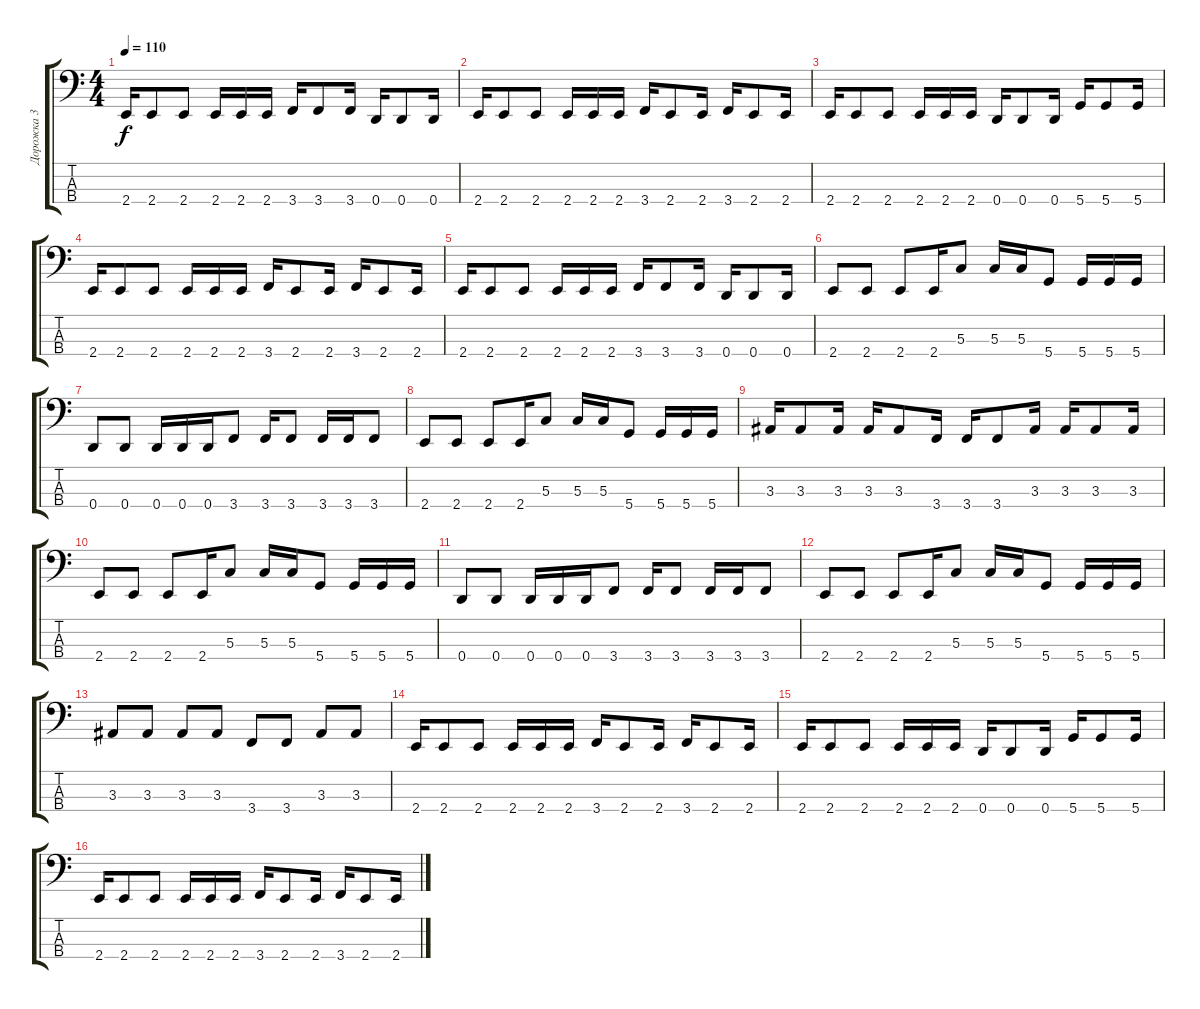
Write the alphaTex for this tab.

\track ("Дорожка 3" "Дорожка 3") {instrument electricbasspick}
\staff {score tabs}
\tuning (F2 C2 G1 D1) {hide}
\ts (4 4)
\tempo 110
\clef f4
\ks c
2.4.16{dy f} 2.4.8 2.4.8 2.4.16 2.4.16 2.4.16 3.4.16 3.4.8 3.4.16 0.4.16 0.4.8 0.4.16 |
2.4.16 2.4.8 2.4.8 2.4.16 2.4.16 2.4.16 3.4.16 2.4.8 2.4.16 3.4.16 2.4.8 2.4.16 |
2.4.16 2.4.8 2.4.8 2.4.16 2.4.16 2.4.16 0.4.16 0.4.8 0.4.16 5.4.16 5.4.8 5.4.16 |
2.4.16 2.4.8 2.4.8 2.4.16 2.4.16 2.4.16 3.4.16 2.4.8 2.4.16 3.4.16 2.4.8 2.4.16 |
2.4.16 2.4.8 2.4.8 2.4.16 2.4.16 2.4.16 3.4.16 3.4.8 3.4.16 0.4.16 0.4.8 0.4.16 |
2.4.8 2.4.8 2.4.8 2.4.16 5.3.8 5.3.16 5.3.16 5.4.8 5.4.16 5.4.16 5.4.16 |
0.4.8 0.4.8 0.4.16 0.4.16 0.4.16 3.4.8 3.4.16 3.4.8 3.4.16 3.4.16 3.4.8 |
2.4.8 2.4.8 2.4.8 2.4.16 5.3.8 5.3.16 5.3.16 5.4.8 5.4.16 5.4.16 5.4.16 |
3.3.16 3.3.8 3.3.16 3.3.16 3.3.8 3.4.16 3.4.16 3.4.8 3.3.16 3.3.16 3.3.8 3.3.16 |
2.4.8 2.4.8 2.4.8 2.4.16 5.3.8 5.3.16 5.3.16 5.4.8 5.4.16 5.4.16 5.4.16 |
0.4.8 0.4.8 0.4.16 0.4.16 0.4.16 3.4.8 3.4.16 3.4.8 3.4.16 3.4.16 3.4.8 |
2.4.8 2.4.8 2.4.8 2.4.16 5.3.8 5.3.16 5.3.16 5.4.8 5.4.16 5.4.16 5.4.16 |
3.3.8 3.3.8 3.3.8 3.3.8 3.4.8 3.4.8 3.3.8 3.3.8 |
2.4.16 2.4.8 2.4.8 2.4.16 2.4.16 2.4.16 3.4.16 2.4.8 2.4.16 3.4.16 2.4.8 2.4.16 |
2.4.16 2.4.8 2.4.8 2.4.16 2.4.16 2.4.16 0.4.16 0.4.8 0.4.16 5.4.16 5.4.8 5.4.16 |
2.4.16 2.4.8 2.4.8 2.4.16 2.4.16 2.4.16 3.4.16 2.4.8 2.4.16 3.4.16 2.4.8 2.4.16
